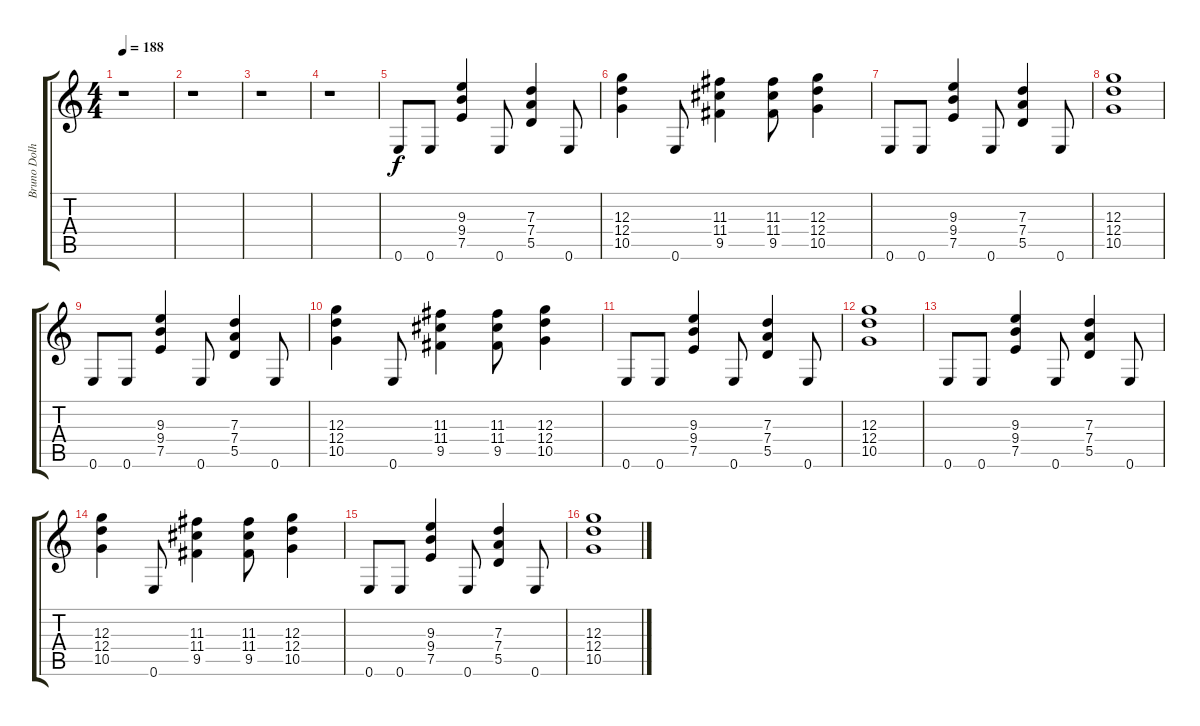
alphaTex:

\track ("Bruno Dolheguy" "Bruno Dolh") {instrument overdrivenguitar}
\staff {score tabs}
\tuning (E4 B3 G3 D3 A2 E2) {hide}
\ts (4 4)
\tempo 188
\clef g2
\ks c
r.1{dy f instrument overdrivenguitar} |
r.1 |
r.1 |
r.1 |
0.6.8 0.6.8 (9.3 9.4 7.5).4 0.6.8 (7.3 7.4 5.5).4 0.6.8 |
(12.3 12.4 10.5).4 0.6.8 (11.3 11.4 9.5).4 (11.3 11.4 9.5).8 (12.3 12.4 10.5).4 |
0.6.8 0.6.8 (9.3 9.4 7.5).4 0.6.8 (7.3 7.4 5.5).4 0.6.8 |
(12.3 12.4 10.5).1 |
0.6.8 0.6.8 (9.3 9.4 7.5).4 0.6.8 (7.3 7.4 5.5).4 0.6.8 |
(12.3 12.4 10.5).4 0.6.8 (11.3 11.4 9.5).4 (11.3 11.4 9.5).8 (12.3 12.4 10.5).4 |
0.6.8 0.6.8 (9.3 9.4 7.5).4 0.6.8 (7.3 7.4 5.5).4 0.6.8 |
(12.3 12.4 10.5).1 |
0.6.8 0.6.8 (9.3 9.4 7.5).4 0.6.8 (7.3 7.4 5.5).4 0.6.8 |
(12.3 12.4 10.5).4 0.6.8 (11.3 11.4 9.5).4 (11.3 11.4 9.5).8 (12.3 12.4 10.5).4 |
0.6.8 0.6.8 (9.3 9.4 7.5).4 0.6.8 (7.3 7.4 5.5).4 0.6.8 |
(12.3 12.4 10.5).1
